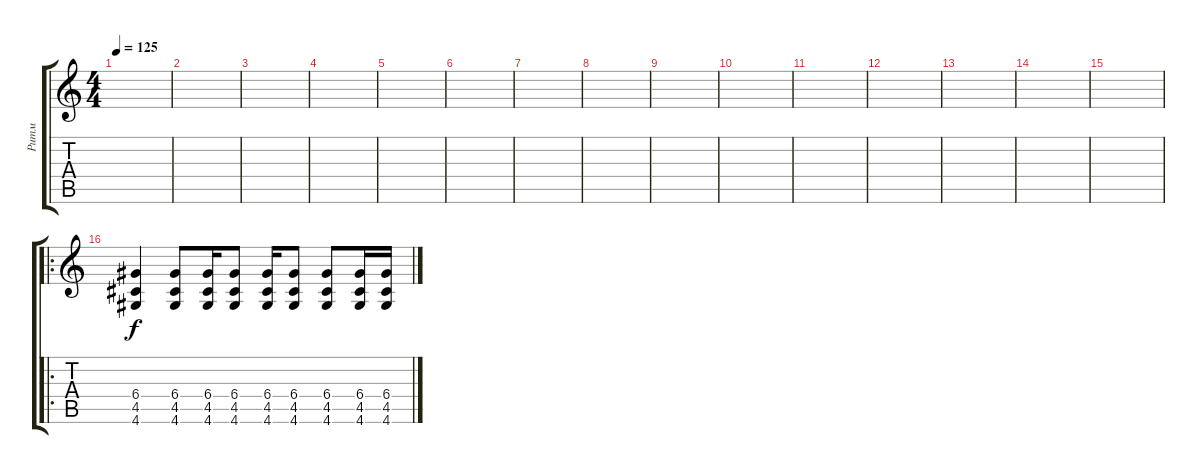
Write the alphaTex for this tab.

\track ("Ритм" "Ритм") {instrument distortionguitar}
\staff {score tabs}
\tuning (E4 B3 G3 D3 A2 E2) {hide}
\ts (4 4)
\tempo 125
\clef g2
\ks c
|
|
|
|
|
|
|
|
|
|
|
|
|
|
|
\ro
(6.4 4.5 4.6).4 (6.4 4.5 4.6).8 (6.4 4.5 4.6).16 (6.4 4.5 4.6).8 (6.4 4.5 4.6).16 (6.4 4.5 4.6).8 (6.4 4.5 4.6).8 (6.4 4.5 4.6).16 (6.4 4.5 4.6).16
